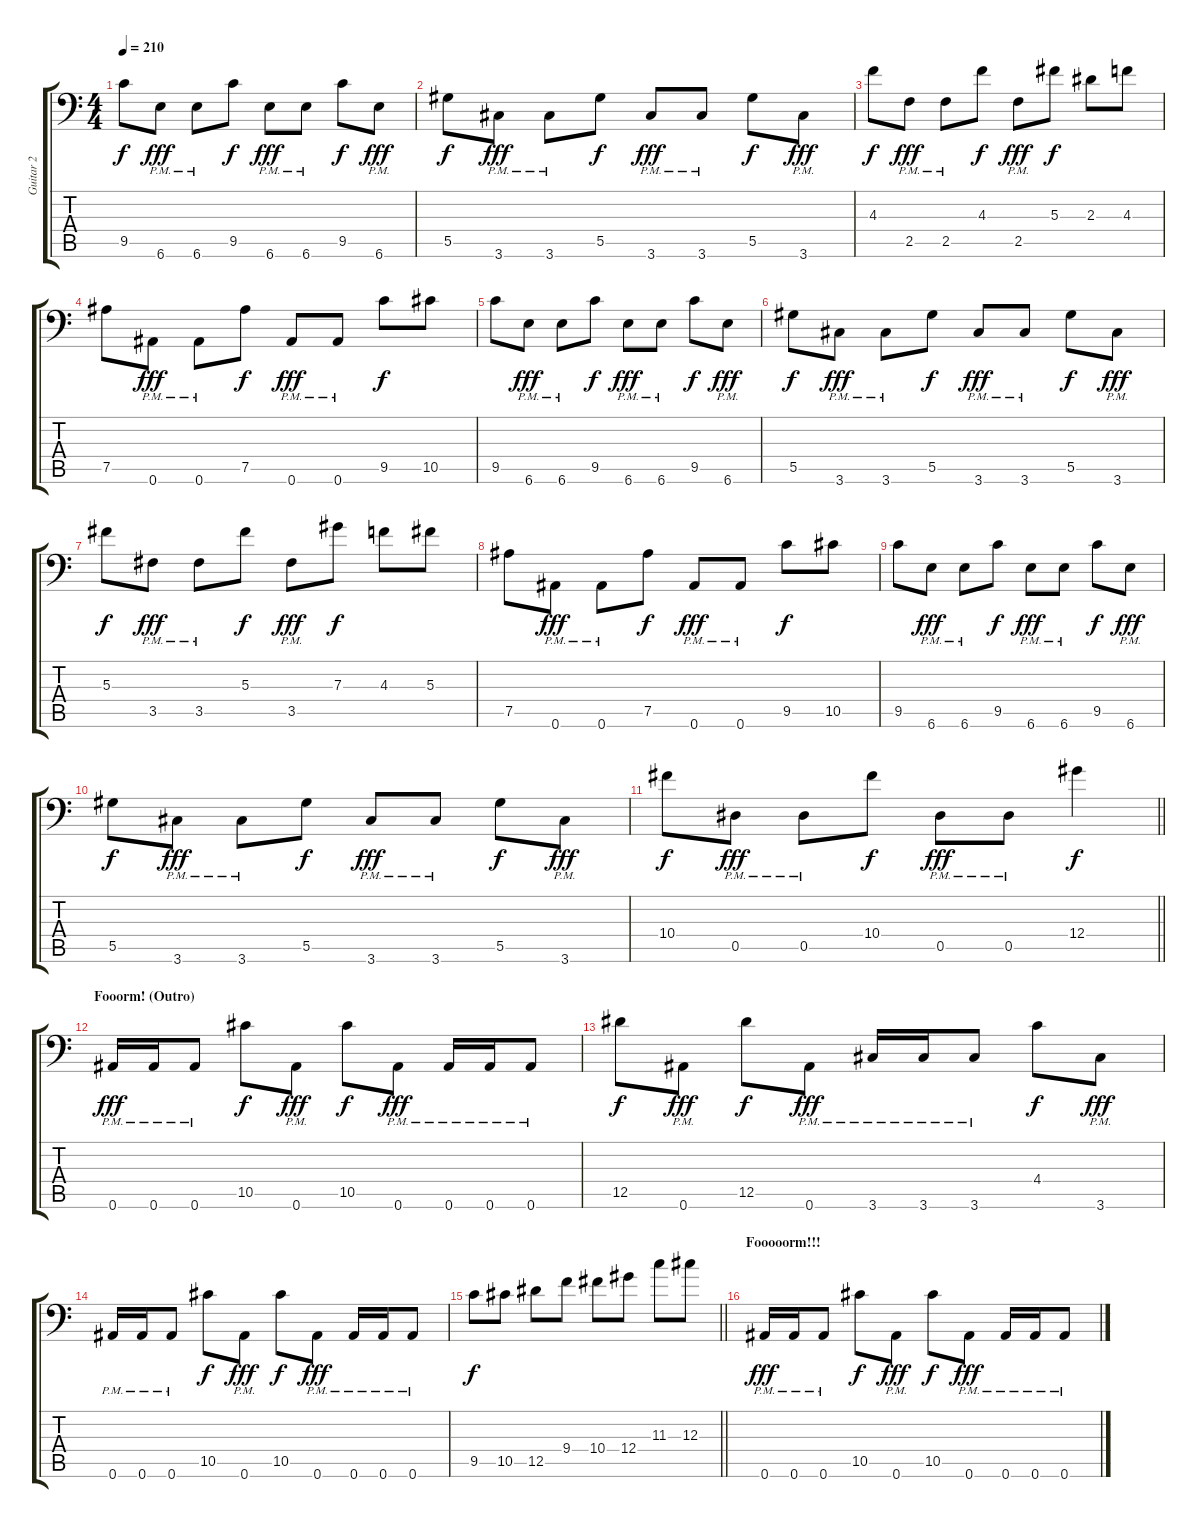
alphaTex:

\track ("Guitar 2" "Guitar 2") {instrument distortionguitar}
\staff {score tabs}
\tuning (Bb3 F3 Db3 Ab2 Eb2 Bb1) {hide}
\ts (4 4)
\tempo 210
\clef f4
\ks c
9.5.8{dy f} 6.6{pm}.8{dy fff} 6.6{pm}.8 9.5.8{dy f} 6.6{pm}.8{dy fff} 6.6{pm}.8 9.5.8{dy f} 6.6{pm}.8{dy fff} |
5.5.8{dy f} 3.6{pm}.8{dy fff} 3.6{pm}.8 5.5.8{dy f} 3.6{pm}.8{dy fff} 3.6{pm}.8 5.5.8{dy f} 3.6{pm}.8{dy fff} |
4.3.8{dy f} 2.5{pm}.8{dy fff} 2.5{pm}.8 4.3.8{dy f} 2.5{pm}.8{dy fff} 5.3.8{dy f} 2.3.8 4.3.8 |
7.5.8 0.6{pm}.8{dy fff} 0.6{pm}.8 7.5.8{dy f} 0.6{pm}.8{dy fff} 0.6{pm}.8 9.5.8{dy f} 10.5.8 |
9.5.8 6.6{pm}.8{dy fff} 6.6{pm}.8 9.5.8{dy f} 6.6{pm}.8{dy fff} 6.6{pm}.8 9.5.8{dy f} 6.6{pm}.8{dy fff} |
5.5.8{dy f} 3.6{pm}.8{dy fff} 3.6{pm}.8 5.5.8{dy f} 3.6{pm}.8{dy fff} 3.6{pm}.8 5.5.8{dy f} 3.6{pm}.8{dy fff} |
5.3.8{dy f} 3.5{pm}.8{dy fff} 3.5{pm}.8 5.3.8{dy f} 3.5{pm}.8{dy fff} 7.3.8{dy f} 4.3.8 5.3.8 |
7.5.8 0.6{pm}.8{dy fff} 0.6{pm}.8 7.5.8{dy f} 0.6{pm}.8{dy fff} 0.6{pm}.8 9.5.8{dy f} 10.5.8 |
9.5.8 6.6{pm}.8{dy fff} 6.6{pm}.8 9.5.8{dy f} 6.6{pm}.8{dy fff} 6.6{pm}.8 9.5.8{dy f} 6.6{pm}.8{dy fff} |
5.5.8{dy f} 3.6{pm}.8{dy fff} 3.6{pm}.8 5.5.8{dy f} 3.6{pm}.8{dy fff} 3.6{pm}.8 5.5.8{dy f} 3.6{pm}.8{dy fff} |
\barLineRight lightlight
10.4.8{dy f} 0.5{pm}.8{dy fff} 0.5{pm}.8 10.4.8{dy f} 0.5{pm}.8{dy fff} 0.5{pm}.8 12.4.4{dy f} |
\section ("" "Fooorm! (Outro)")
0.6{pm}.16{dy fff} 0.6{pm}.16 0.6{pm}.8 10.5.8{dy f} 0.6{pm}.8{dy fff} 10.5.8{dy f} 0.6{pm}.8{dy fff} 0.6{pm}.16 0.6{pm}.16 0.6{pm}.8 |
12.5.8{dy f} 0.6{pm}.8{dy fff} 12.5.8{dy f} 0.6{pm}.8{dy fff} 3.6{pm}.16 3.6{pm}.16 3.6{pm}.8 4.4.8{dy f} 3.6{pm}.8{dy fff} |
0.6{pm}.16 0.6{pm}.16 0.6{pm}.8 10.5.8{dy f} 0.6{pm}.8{dy fff} 10.5.8{dy f} 0.6{pm}.8{dy fff} 0.6{pm}.16 0.6{pm}.16 0.6{pm}.8 |
\barLineRight lightlight
9.5.8{dy f} 10.5.8 12.5.8 9.4.8 10.4.8 12.4.8 11.3.8 12.3.8 |
\section ("" "Fooooorm!!!")
0.6{pm}.16{dy fff} 0.6{pm}.16 0.6{pm}.8 10.5.8{dy f} 0.6{pm}.8{dy fff} 10.5.8{dy f} 0.6{pm}.8{dy fff} 0.6{pm}.16 0.6{pm}.16 0.6{pm}.8
